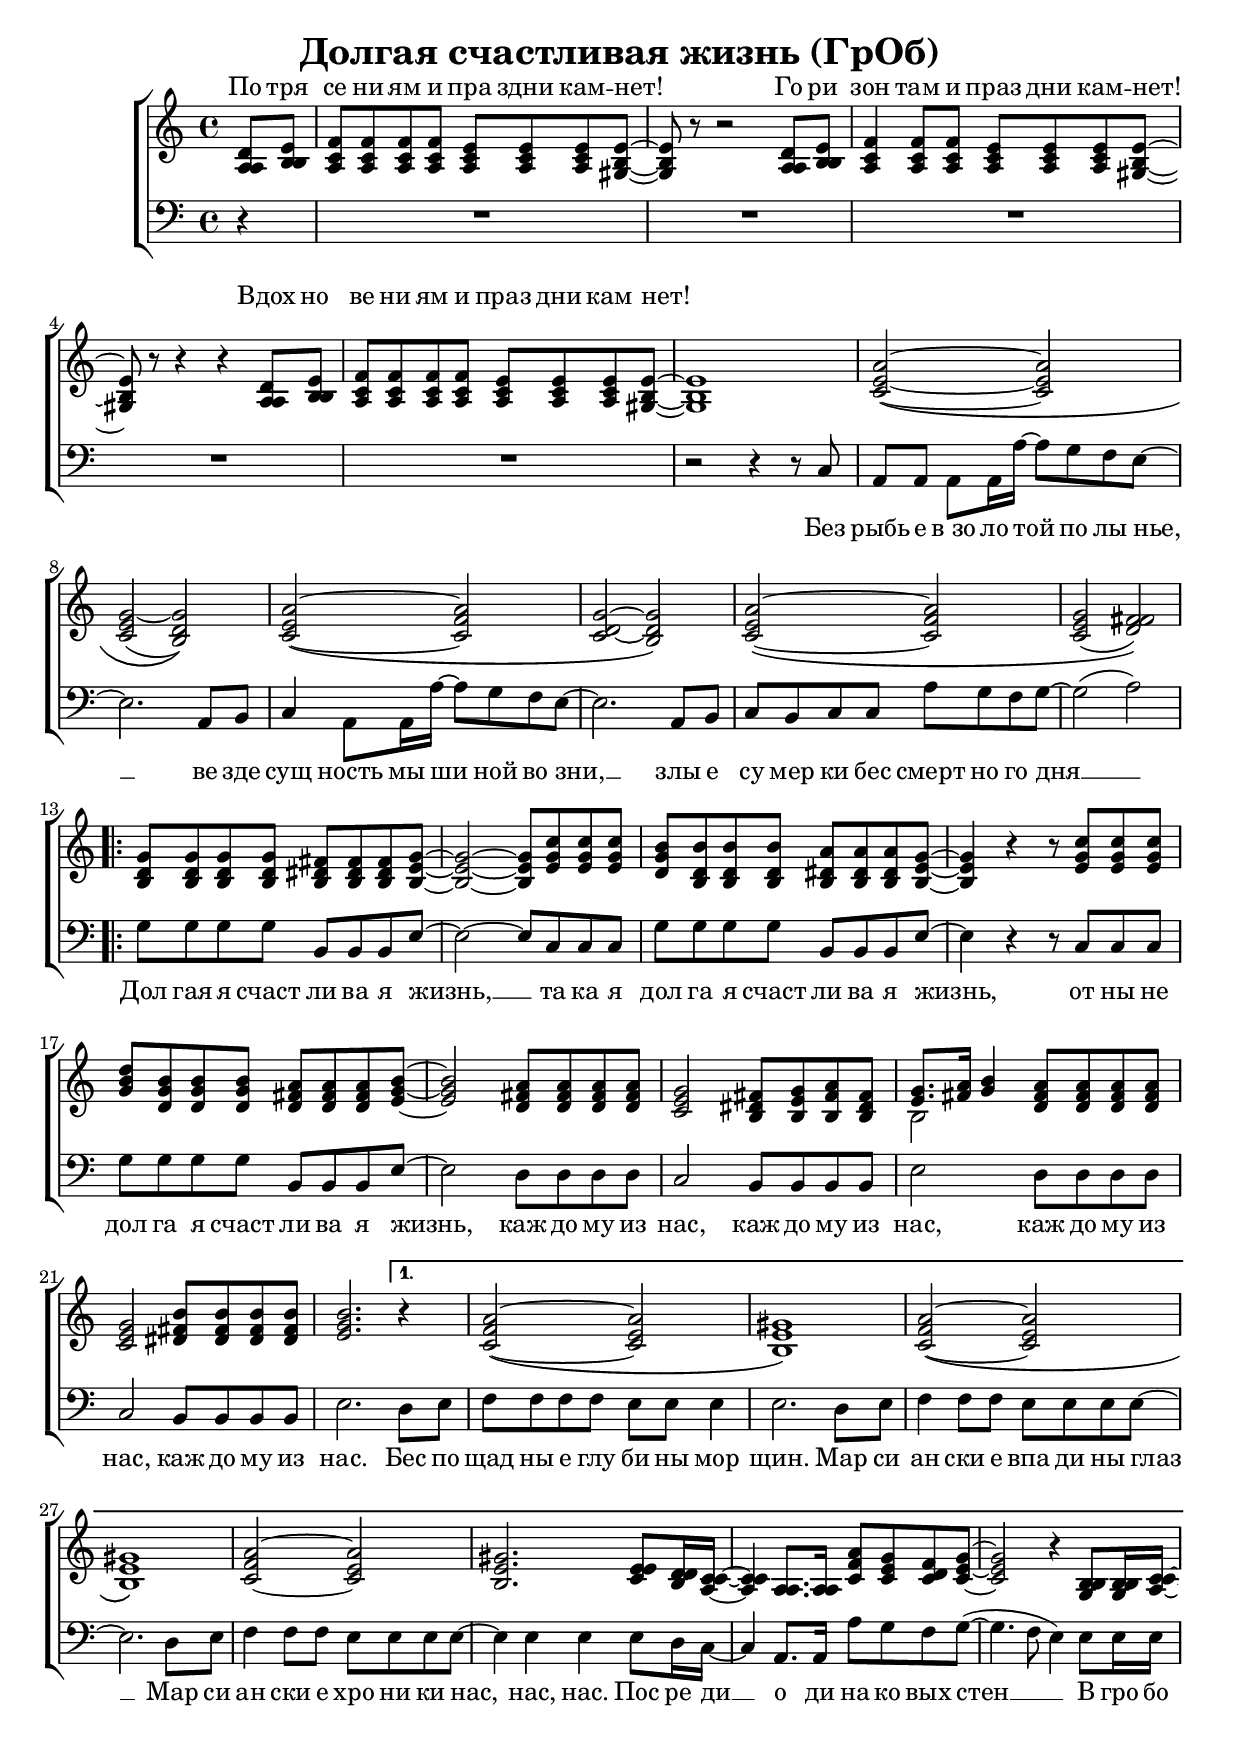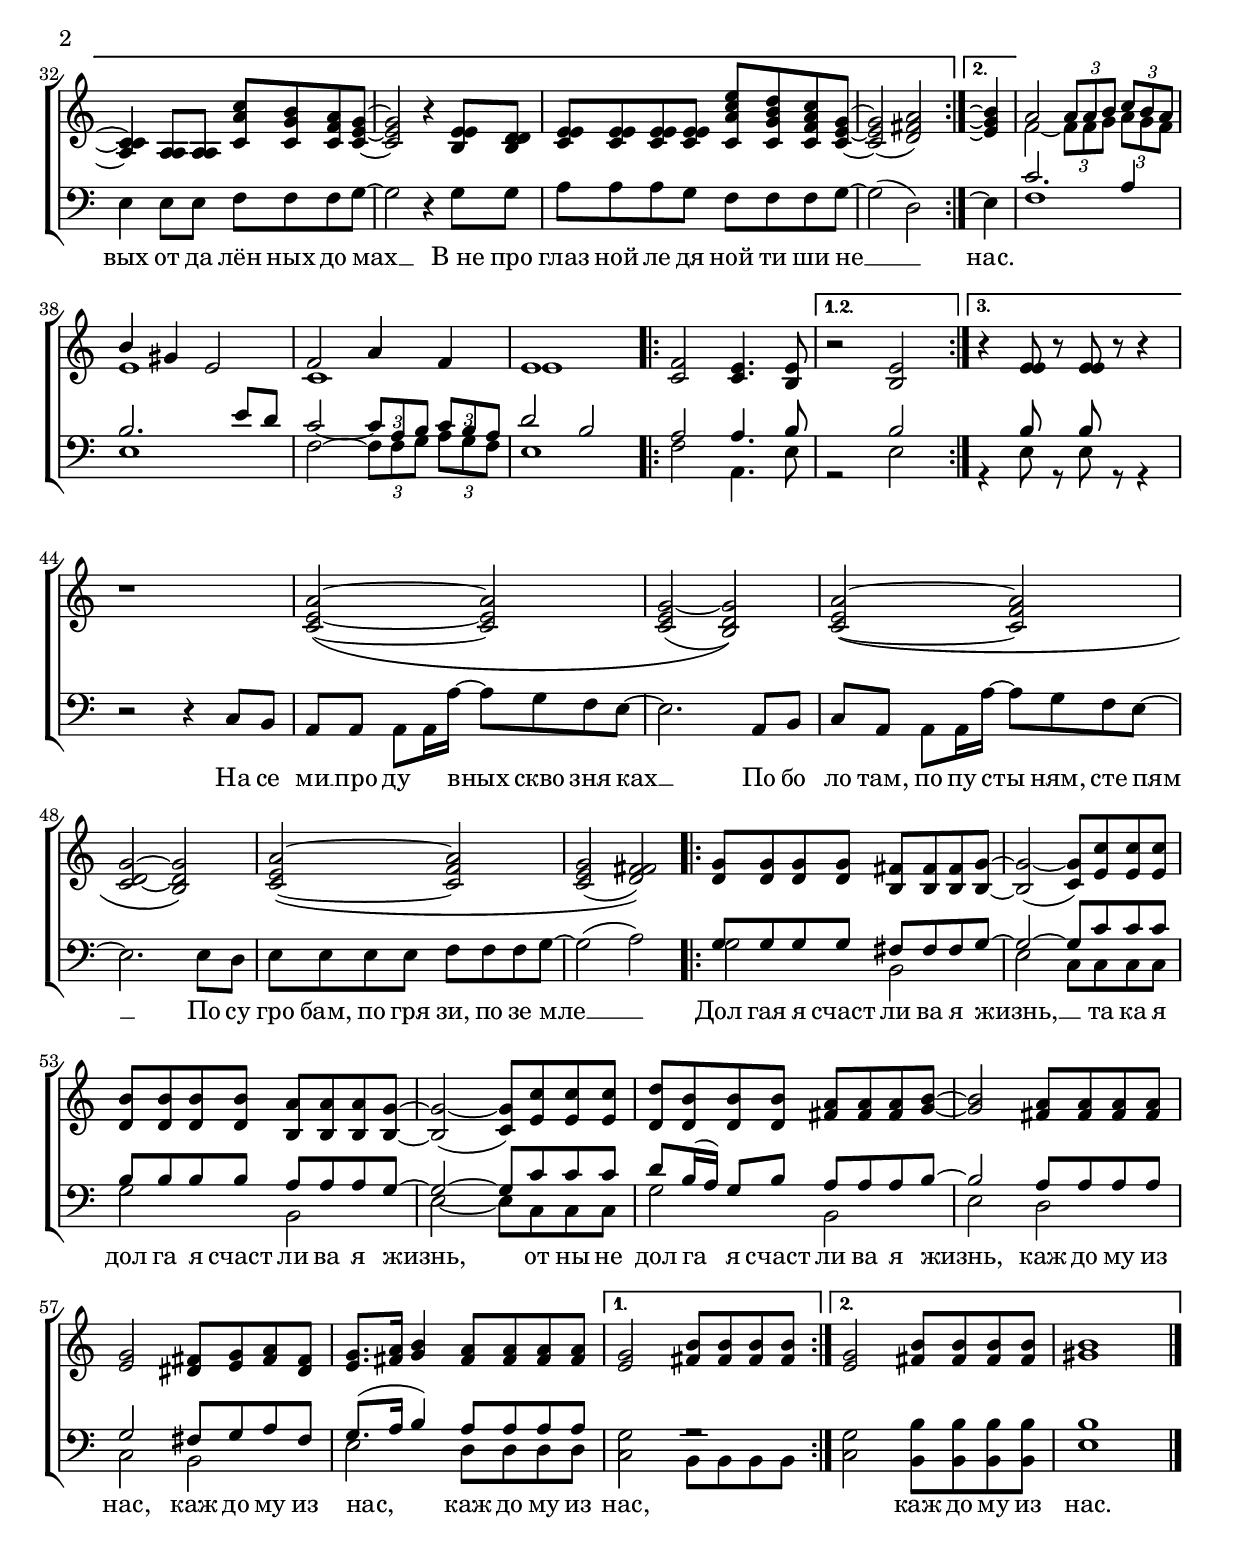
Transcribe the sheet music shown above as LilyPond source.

\version "2.18.0"  % necessary for upgrading to future LilyPond versions.

\header{
  title = "Долгая счастливая жизнь (ГрОб)"
}

global = {
  \key c \major
  \time 4/4
}

sopMusicChorus = \relative {
  g'8 g g g fis fis fis g~ | g2~ g8 c c c | b b b b a a a g~ |
  g4 r r8 c c c | d b b b a a a b~ | b2 a8 a a a | g2 fis8 g a fis |
  g8. a16 b4 a8 a a a | g2 b8 b b b | \partial 2. b2. \bar ""
}

sopPreChorusMusic = \relative {
a'2~\( a | g~ g\) | a~\( a | g~ g\) |
  a~\( a | g( fis)\) | }

sopMusic = \relative {
  \partial 4 d'8 e | f f f f e e e e~ | e r8 r2 d8 e | f4 f8 f e e e e~ | e r8 r4 r4 d8 e |
  f f f f e e e e~ | e1 | 
  \sopPreChorusMusic
  \repeat volta 2 { \sopMusicChorus }
  \alternative { {
  \partial 4 r4 | a2~\( a | gis1\) | a2~\( a |
  gis1\) | a2~ a | gis2. e8 d16 c~ | c4  a8. a16 a'8 g f g~ | g2 r4 b,8 b16 c~ |
  c4 a8 a c' b a g~ | g2 r4 e8 d | e e e e e' d c g~ | g2( a) |
  }
  { \partial 4 b4\repeatTie  }
  }
  a2 \tuplet 3/2 4 { a8 a b c b a } | b4 gis e2 | f a4 f | e1 |
  \repeat volta 3 { f2 e4. e8 | }
  \alternative {{r2 e}{r4 e8 r e r r4}}
  r1 \sopPreChorusMusic
  \repeat volta 2 {
  g8 g g g fis fis fis g~ | g2~ g8 c c c | b b b b a a a g~ |
  g2~ g8 c c c | d b b b a a a b~ | b2 a8 a a a | g2 fis8 g a fis |
  g8. a16 b4 a8 a a a | }
  \alternative {{g2 b8 b b b}{g2 b8 b b b | b1}}
}

altoMusicChorus = \relative {
  d'8 d d d dis dis dis e~ | e2~ e8 g g g | g d d d dis dis dis e~ |
  e4 r r8 g g g | b g g g fis fis fis g~ | g2 fis8 fis fis fis | e2 dis8 e fis dis |
  e8. fis16 g4 fis8 fis fis fis | e2 fis8 fis fis fis | g2.   
}

altoPreChorusMusic = \relative {
e'2~\( e | e( d)\) | e~\( f | d~ d\) |
  e\( f | e( fis)\) | 
}

altoMusic = \relative {
  \partial 4 a8  b | c c c c c c c b~ | b r8 r2 a8 b | c4 c8 c c c c b~ | b r8 r4 r4 a8 b |
  c c c c c c c  b~ | b1 |
  \altoPreChorusMusic
  \repeat volta 2 {  \altoMusicChorus }
  \alternative { {                  
  r4 | f'2\( e | e1\) | f2\( e |
  e1 | f2 e | e2. e8 d16 c~ | c4  a8. a16 f'8 e d e | e2 r4 b8 b16 c |
  a4 a8 a a' g f e~ | e2 r4  e8 d | e e e e <c' a> <b g> <a f> e~ | e2 fis |
  }                
  {
  g4\repeatTie
  }
  }
  << { \voiceOne s1 s1 s1 s1 } \new Voice { \voiceTwo f2~ \tuplet 3/2 4 { f8 f g a g f } | e1 | c | e | } >> \oneVoice
  \stemDown { \repeat volta 3 { c2 c4. b8 | }
  \alternative {{r2 b}{ r4 e8 r e r r4}}
  }
  r1 \altoPreChorusMusic
  \repeat volta 2 {
  d8 d d d  b b b b~ | b2( c8) e e e | d d d d b b b b~ |
  b2( c8) e e e | d d d d fis fis fis g~ | g2 fis8 fis fis fis | e2 dis8 e fis dis |
  e8. fis16 g4 fis8 fis fis fis | }
  \alternative {{e2 fis8 fis fis fis} {e2 fis8 fis fis fis | gis1}}

}

tenorMusicChorus = \relative {
  b8 b b b b b b b~ | b2~ b8 e e e | d b b b b b b b~ |
  b4 r r8 e e e | g d d d d d d e~ | e2 d8 d d d | c2 b8 b b b |
  << { \voiceOne s2 } \new Voice { \voiceTwo b2~ } >> \oneVoice d8 d d d | c2 dis8 dis dis dis | e2.  
}

tenorPreChorusMusic = \relative {
c'2~\( c | c~ b\) | c~\( c | c~ b\) |
  c~\( c | c( d)\) | 
}

tenorMusic = \relative {
  \partial 4 a8 b | a a a a a a a gis~ | gis r8 r2 a8 b | a4 a8 a a a a gis~ | gis r8 r4 r4 a8 b | 
  a a a a a a a gis~ | gis1 | 
  \tenorPreChorusMusic
  \repeat volta 2 { \tenorMusicChorus }
  \alternative { {
  r4 | c2\( c | b1\) | c2\( c |
  b1 | c2~ c | b2. c8 b16 a~ | a4 a8. a16 c8 c c c | c2 r4 g8 g16 a |
  c4 a8 a c c c c~ | c2 r4 b8 b | c c c c c c c c~ | c2( d) |
  }
  {
  e4\repeatTie | 
  }
  }
  %% moved to bass staff
  << { \voiceOne s1 s1 s1 s1 } \new Voice {  } >> \oneVoice |
  s1 s1 s1 s1 \tenorPreChorusMusic  
}

baseMusicChorus = \relative {
  g8 g g g b, b b e~ | e2~ e8 c c c | g' g g g b, b b e~ |
  e4 r r8 c c c| g' g g g b, b b e~ | e2 d8 d d d | c2 b8 b b b |
  e2 d8 d d d | c2 b8 b b b | e2. 
}

bassMusic = \relative {
  \partial 4 d4\rest | R1*4 |
  | R1 | r2 r4 r8 c8 | a a a a16 a'~ a8 g f e~ | e2. a,8 b | c4 a8 a16 a'~ a8 g f e~ | e2. a,8 b |
  c b c c a' g f g~ | g2( a) | 
  \repeat volta 2 {   \baseMusicChorus }
  \alternative { {
  d,8 e | f f f f e e e4 | e2. d8 e | f4 f8 f e e e e~ |
  e2. d8 e | f4 f8 f e e e e~ | e4 e e e8 d16 c~ | c4  a8. a16 a'8 g f g~( | g4. f8 e4) e8 e16 e |
  e4 e8 e f f f g~ | g2 r4 g8 g | a a a g f f f g~ | g2( d) |
  }
  {
  e4\repeatTie 
  }
  }
  << { \voiceOne \stemDown { f1 | e | f2~ \tuplet 3/2 4 { f8 f g a g f } | e1 | }
     \repeat volta 3 {f2 a,4. e'8|}
     \alternative {{ s2 e }{ s4 e8 s e s s4 }}}
  %% tenor temporarily moved to bass clef
  \new Voice { \voiceTwo \stemUp { c'2. a4 | b2. e8 d | c2~ \tuplet 3/2 4 { c8 a b c b a } | d2 b | }
    \repeat volta 3 { a2 a4. b8|}
  \alternative {{r2 b }{r4 b8 r b r r4}}
  }>> \oneVoice
  r2 r4 c,8 b| a a a a16 a'~ a8 g f e~ | e2. a,8 b | c a  a a16 a'~ a8 g f e~ | e2. e8 d |
  e e e e f f f g~| g2( a) | 
  % Chorus
  \repeat volta 2 { <<\voiceOne {
  g8 g g g fis fis fis g~ | g2~ g8 c c c | b b b b  a a a g~ |
  g2~ g8 c c c| d b16( a) g8 b a a a b~ | b2 a8 a a a | g2 fis8 g a fis | g8.( a16 b4) a8 a a a | }
    \new Voice {\voiceTwo
      g2 b, | e c8 c c c | g'2 b, | e~ e8 c c c | g'2 b, | e d | c b | e d8 d d d 
    } >> \oneVoice }
  \alternative {{ <<{ \voiceOne g2 g2\rest} \new Voice {\voiceTwo c,2 b8 b b b} \oneVoice>> | }{ <<{\voiceOne s2 } \new Voice { \voiceTwo <<{g'2}{c,2}>> } >> \oneVoice
  << { b8 b b b | e1} { b'8 b b b | b1} >> }}
}


altoWords = \lyricmode {
  По тря се ни ям и пра здни кам -- нет! Го ри зон там и праз дни кам -- нет! Вдох но
  ве ни ям и праз дни кам нет!
}

chorusWords = \lyricmode {
 { Дол гая я счаст ли ва я жизнь, __ та ка я дол га я счаст ли ва я жизнь,
 от ны не дол га я счаст ли ва я жизнь, каж до му из нас, каж до му из
 нас, каж до му из нас, каж до му из нас. }
}

bassFirstVerseWords =  \lyricmode {
 Без рыбь е в_зо ло той по лы нье, __ ве зде сущ ность мы ши ной во зни, __ злы е
 cу мер ки бес смерт но го дня __ 
}

bassWords =  \lyricmode {
 Без рыбь е в_зо ло той по лы нье, __ ве зде сущ ность мы ши ной во зни, __ злы е
 cу мер ки бес смерт но го дня __ 
 \repeat volta 2 { \chorusWords }
 Бес по щад ны е глу би ны мор щин.
 Мар си ан ски е впа ди ны глаз __
 Мар си ан ски е хро ни ки нас, нас, нас.
 Пос ре ди __ о ди на ко вых стен __
 В гро бо вых от да лён ных до мах __
 В_не про глаз ной ле дя ной ти ши не __
 
 нас.
 "" "" "" "" "" "" "" "" ""
 "" "" "" "" "" ""
 На се ми __ про ду_"" вных скво зня ках __
 По бо ло там, по пу сты ням, сте пям __
 По су гро бам, по гря зи, по зе мле __
 \chorusWords
}

bassWordsThirdVerse = \lyricmode {
 Ис ку ше ни ям и пра здни кам -- нет
 Пре сту пле_ни ям и пра здни кам -- нет __ 
 Иск лю че_ни ям и пра здни кам -- нет, __ нет, нет.
 
}

\score {
  \layout { }
  \midi {
    \tempo 4 = 98
  }
  \new ChoirStaff <<
    \new Staff = "women" \with {midiInstrument = #"clarinet"} <<
      \new Voice = "sopranos" {
      <<
        \global
        \sopMusic
        \altoMusic
        \tenorMusic
      >>
      \bar "|."
      }
    >>
    \new Lyrics = "altos" \with { alignAboveContext = "women" }
    \new Staff = "men" \with {midiInstrument = #"cello"}  <<
      \clef bass
      \new Voice = "basses" {
        <<
          \global \bassMusic
        >>
      }
    >>
    \context Lyrics = "" \lyricsto "sopranos" \altoWords
    \new Lyrics = "basses"
    \context Lyrics = "basses" \lyricsto "basses" \bassWords
  >>
}
